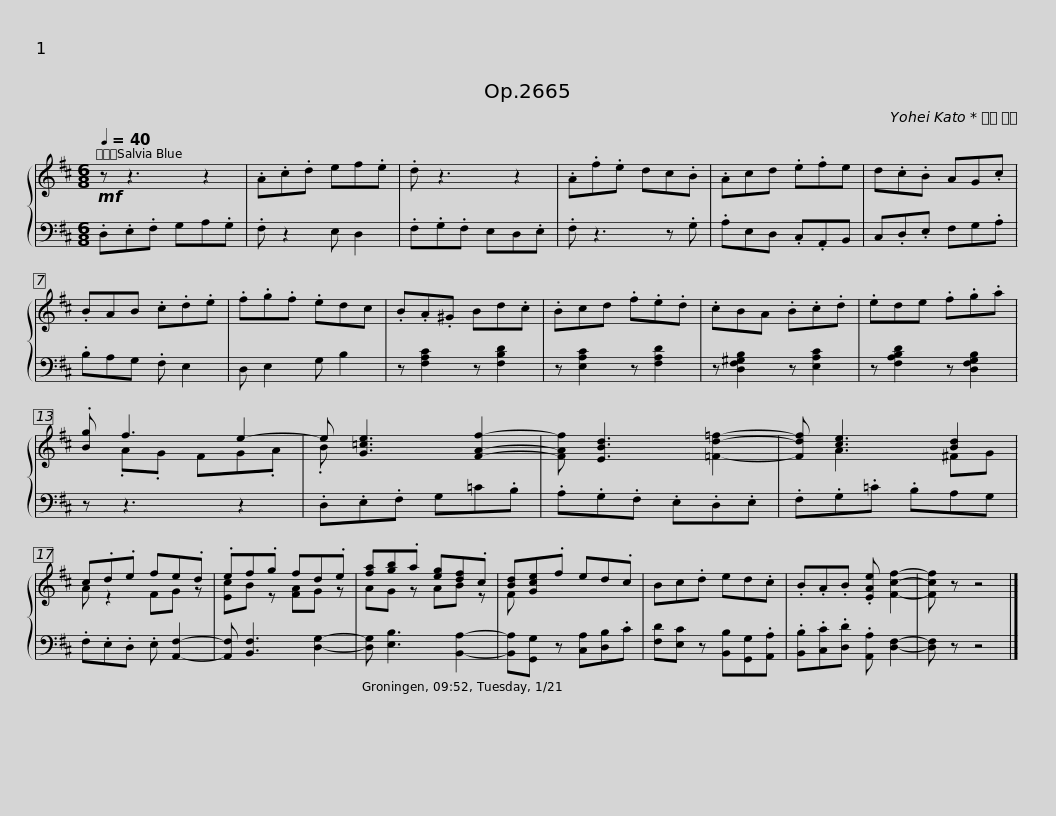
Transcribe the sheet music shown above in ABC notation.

X:1
%%score { ( 1 3 ) | 2 }
L:1/8
Q:1/4=40
M:6/8
I:linebreak $
K:D
V:1 treble
V:3 treble
V:2 bass
V:1
!mf! z z3 z2 | .A.c.d ef.e | .d z3 z2 | .A.f.e dc.B | .Acd .e.fe | %5
 d.c.B AG.c |$ .BAB .c.d.e | .f.g.f .edc | .B.A.^G Bd.c | .Bcd .f.e.d | %10
 .cBA .B.c.d | .ede .f.g.a |$ .[Bg] f3 e2- | e [G=ce]3 [FAf]2- | [FAf] [EBd]3 [=Fd=f]2- | %15
 [Fdf] [ce]3 [Bd]2 | c.d.e fe.d | .ef.g fd.e |$ [fa][gb].a [eg][df].c | [Bd][Gce].f ed.c | %20
 Bc.d ed.c | .B.A.B .[EAe] [Fcf]2- | [Fcf] z z4 |] %23
V:2
 .D,.E,.F, G,A,.G, | .F, z2 E, D,2 | .F,.G,.F, E,D,.E, | .F, z3 z .G, | .A,E,D, .C,.A,,B,, | %5
 C,.D,.E, F,G,.A, |$ .B,A,G, .F, E,2 | D, E,2 G, B,2 | z [F,A,C]2 z [F,B,D]2 | z [E,A,C]2 z [F,A,D]2 | %10
 z [D,F,^G,B,]2 z [E,A,C]2 | z [F,A,B,D]2 z [D,F,G,B,]2 |$ z z3 z2 | .D,.E,.F, G,=C.B, | .A,.G,.F, .E,.D,.E, | %15
 .F,.G,.=C .B,A,G, | .F,.E,.D, .E, [A,,F,]2- | [A,,F,] [B,,F,]3 [D,G,]2- |$ [D,G,] [E,B,]3 [B,,A,]2- | [B,,A,][G,,G,] z [C,A,][D,B,].C | %20
 [F,D][E,C] z [B,,B,][G,,G,].[A,,A,] | .[B,,B,].[C,C].[D,D] .[A,,A,] [D,F,]2- | [D,F,] z z4 |] %23
V:3
 x6 | x6 | x6 | x6 | x6 | %5
 x6 |$ x6 | x6 | x6 | x6 | %10
 x6 | x6 |$ x .A.G FG.A | .B x5 | x6 | %15
 x A3 ^FG | A z2 FG z | [Ec]B z [FA]G z |$ AG z AB z | F x5 | %20
 x6 | x6 | x6 |] %23
